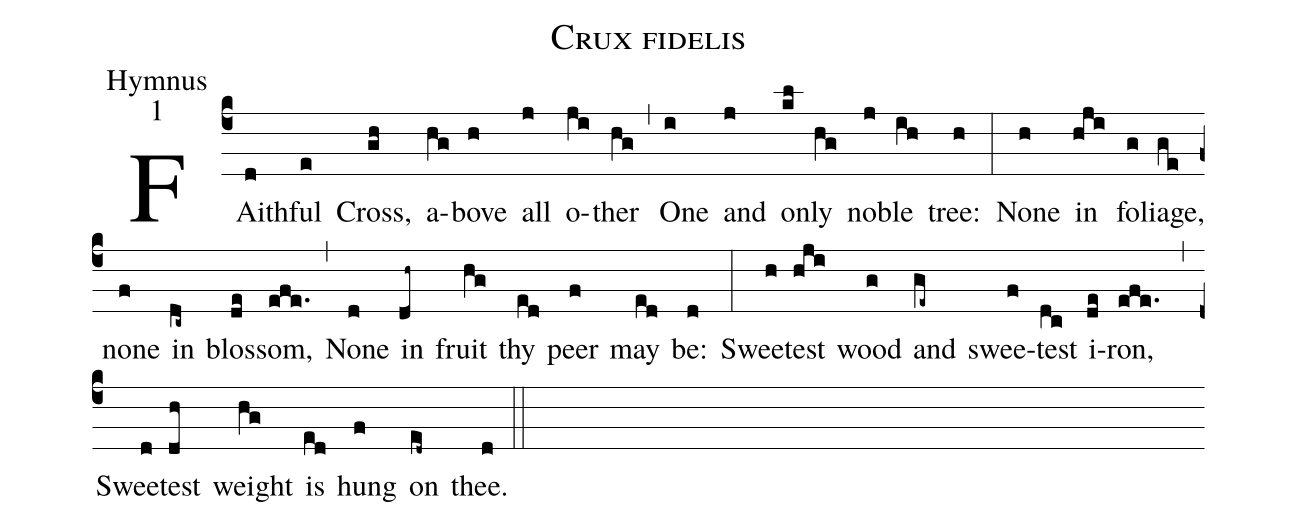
name:Crux fidelis;
office-part:Hymnus;
mode:1;
%%
(c4) FAith(d)ful(e) Cross,(gh) a(hg)bove(h) all(j) o(ji)ther(hg) (,) One(i) and(j) on(kl)ly(hg) no(j)ble(ih) tree:(h) (:) None(h) in(hji) fo(g)liage,(ge) none(f) in(dc~) blos(de)som,(efe.) (,) None(d) in(dh~) fruit(hg) thy(ed) peer(f) may(ed) be:(d) (:) Swee(h)test(hji) wood(g) and(ge~) swee(f)test(dc) i(de)ron,(efe.) (,) Swee(d)test(dh) weight(hg) is(ed) hung(f) on(ed~) thee.(d) (::)
